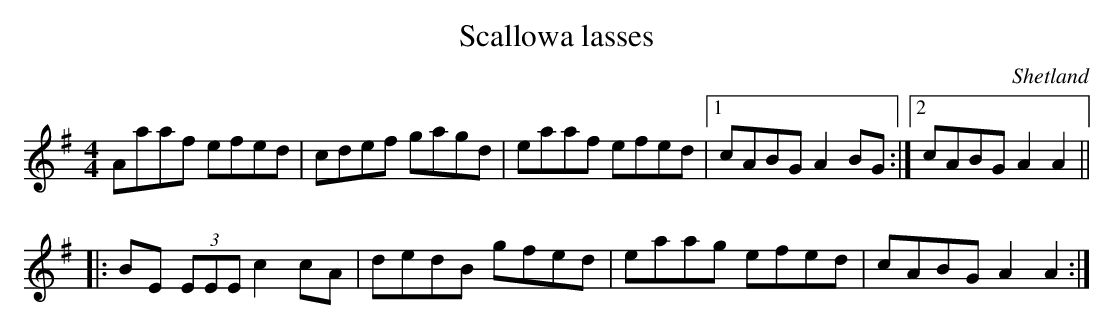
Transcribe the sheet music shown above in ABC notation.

X:1
T:Scallowa lasses
O:Shetland
M:4/4
K:ADor
Aaaf efed | cdef gagd | eaaf efed \
|1 cABG A2BG :|2 cABG A2A2 ||*
|:BE (3EEE c2cA | dedB gfed | \
eaag efed | cABG A2A2 :|**
